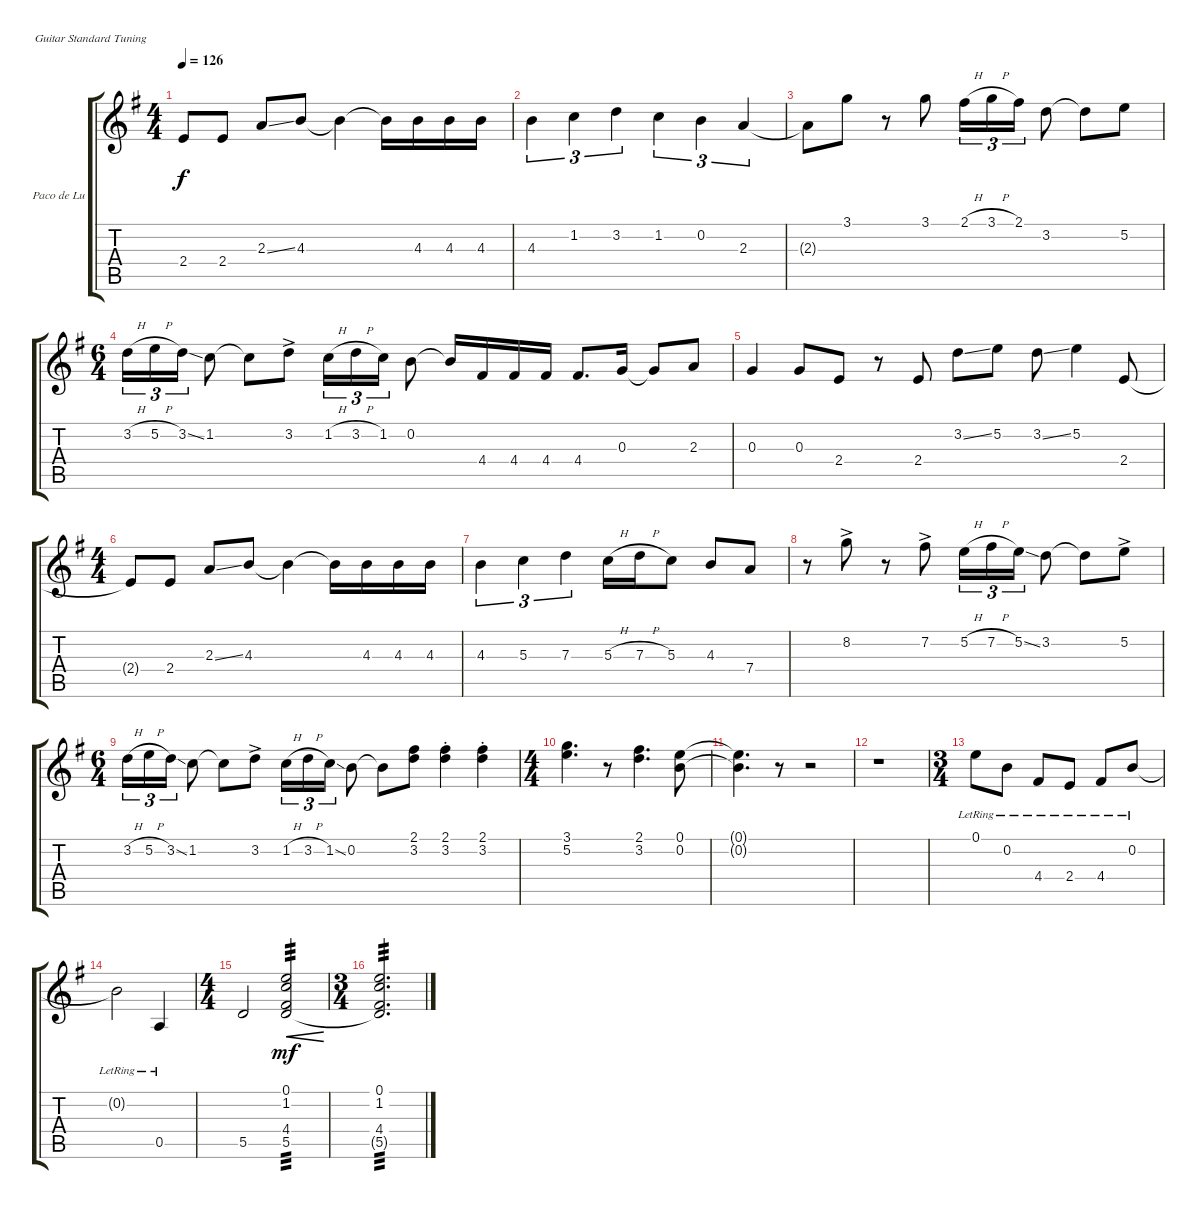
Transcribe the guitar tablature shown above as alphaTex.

\bracketExtendMode groupsimilarinstruments
\firstSystemTrackNameOrientation horizontal
\otherSystemsTrackNameOrientation horizontal
\track ("Paco de Lucía" "Paco de Lu") {instrument acousticguitarnylon}
\staff {score tabs}
\tuning (E4 B3 G3 D3 A2 E2)
\ts (4 4)
\tempo 126
\clef g2
\ks g
2.4{t}.8{dy f} 2.4.8 2.3{ss}.8 4.3.8 4.3{t}.4 4.3{t}.16 4.3.16 4.3.16 4.3.16 |
4.3.4{tu (3 2)} 1.2.4{tu (3 2)} 3.2.4{tu (3 2)} 1.2.4{tu (3 2)} 0.2.4{tu (3 2)} 2.3.4{tu (3 2)} |
2.3{t}.8 3.1.8 r.8 3.1.8 2.1{h}.16{tu (3 2)} 3.1{h}.16{tu (3 2)} 2.1.16{tu (3 2)} 3.2.8 3.2{t}.8 5.2.8 |
\ts (6 4)
3.2{h}.16{tu (3 2)} 5.2{h}.16{tu (3 2)} 3.2{ss}.16{tu (3 2)} 1.2.8 1.2{t}.8 3.2{ac}.8 1.2{h}.16{tu (3 2)} 3.2{h}.16{tu (3 2)} 1.2.16{tu (3 2)} 0.2.8 0.2{t}.16 4.4.16 4.4.16 4.4.16 4.4.8{d} 0.3.16 0.3{t}.8 2.3.8 |
0.3.4 0.3.8 2.4.8 r.8 2.4.8 3.2{ss}.8 5.2.8 3.2{ss}.8 5.2.4 2.4.8 |
\ts (4 4)
2.4{t}.8 2.4.8 2.3{ss}.8 4.3.8 4.3{t}.4 4.3{t}.16 4.3.16 4.3.16 4.3.16 |
4.3.4{tu (3 2)} 5.3.4{tu (3 2)} 7.3.4{tu (3 2)} 5.3{h}.16 7.3{h}.16 5.3.8 4.3.8 7.4.8 |
r.8 8.2{ac}.8 r.8 7.2{ac}.8 5.2{h}.16{tu (3 2)} 7.2{h}.16{tu (3 2)} 5.2{ss}.16{tu (3 2)} 3.2.8 3.2{t}.8 5.2{ac}.8 |
\ts (6 4)
3.2{h}.16{tu (3 2)} 5.2{h}.16{tu (3 2)} 3.2{ss}.16{tu (3 2)} 1.2.8 1.2{t}.8 3.2{ac}.8 1.2{h}.16{tu (3 2)} 3.2{h}.16{tu (3 2)} 1.2{ss}.16{tu (3 2)} 0.2.8 0.2{t}.8 (2.1 3.2).8 (2.1{st} 3.2{st}).4 (2.1{st} 3.2{st}).4 |
\ts (4 4)
(3.1 5.2).4{d} r.8 (2.1 3.2).4{d} (0.1 0.2).8 |
(0.1{t} 0.2{t}).4{d} r.8 r.2 |
r.1 |
\ts (3 4)
0.1{lr}.8 0.2{lr}.8 4.4{lr}.8 2.4{lr}.8 4.4{lr}.8 0.2{lr}.8 |
\section ("" "")
0.2{lr t}.2 0.5{lr}.4 |
\ts (4 4)
5.5.2 (0.1 1.2 4.4 5.5).2{tp 3 cre dy mf} |
\ts (3 4)
(0.1 1.2 4.4 5.5{t}).2{d tp 3}
